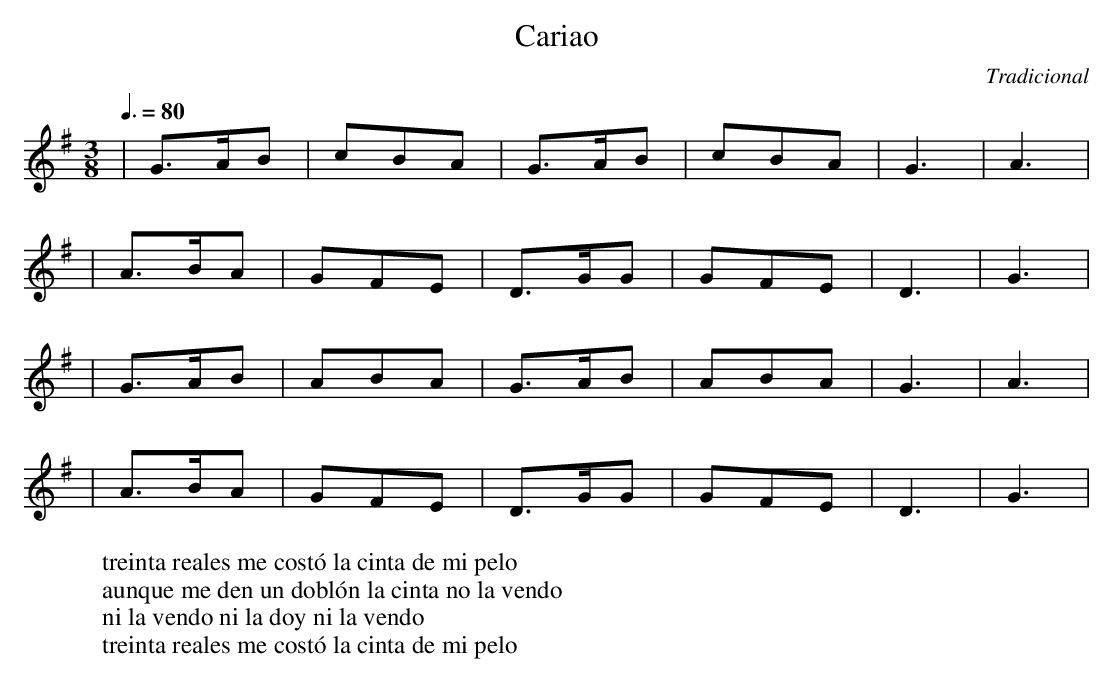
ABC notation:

X:1
T:Cariao
C:Tradicional
M:3/8
L:1/8
Q:3/8=80
W:treinta reales me costó la cinta de mi pelo
W:aunque me den un doblón la cinta no la vendo
W:ni la vendo ni la doy ni la vendo
W:treinta reales me costó la cinta de mi pelo
K:G
|G>AB|cBA|G>AB|cBA|G3|A3|
|A>BA|GFE|D>GG|GFE|D3|G3|
|G>AB|ABA|G>AB|ABA|G3|A3|
|A>BA|GFE|D>GG|GFE|D3|G3|
